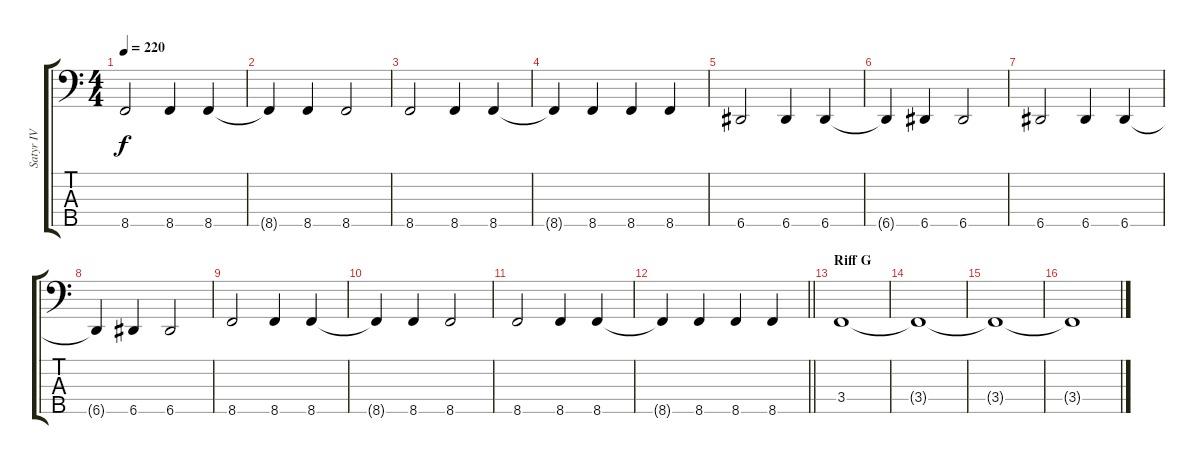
\track ("Satyr IV" "Satyr IV") {instrument electricbasspick}
\staff {score tabs}
\tuning (F2 C2 G1 D1 A0) {hide}
\ts (4 4)
\tempo 220
\clef f4
\ks c
8.5.2{dy f} 8.5.4 8.5.4 |
8.5{t}.4 8.5.4 8.5.2 |
8.5.2 8.5.4 8.5.4 |
8.5{t}.4 8.5.4 8.5.4 8.5.4 |
6.5.2 6.5.4 6.5.4 |
6.5{t}.4 6.5.4 6.5.2 |
6.5.2 6.5.4 6.5.4 |
6.5{t}.4 6.5.4 6.5.2 |
8.5.2 8.5.4 8.5.4 |
8.5{t}.4 8.5.4 8.5.2 |
8.5.2 8.5.4 8.5.4 |
\barLineRight lightlight
8.5{t}.4 8.5.4 8.5.4 8.5.4 |
\section ("" "Riff G")
3.4.1 |
3.4{t}.1 |
3.4{t}.1 |
3.4{t}.1
